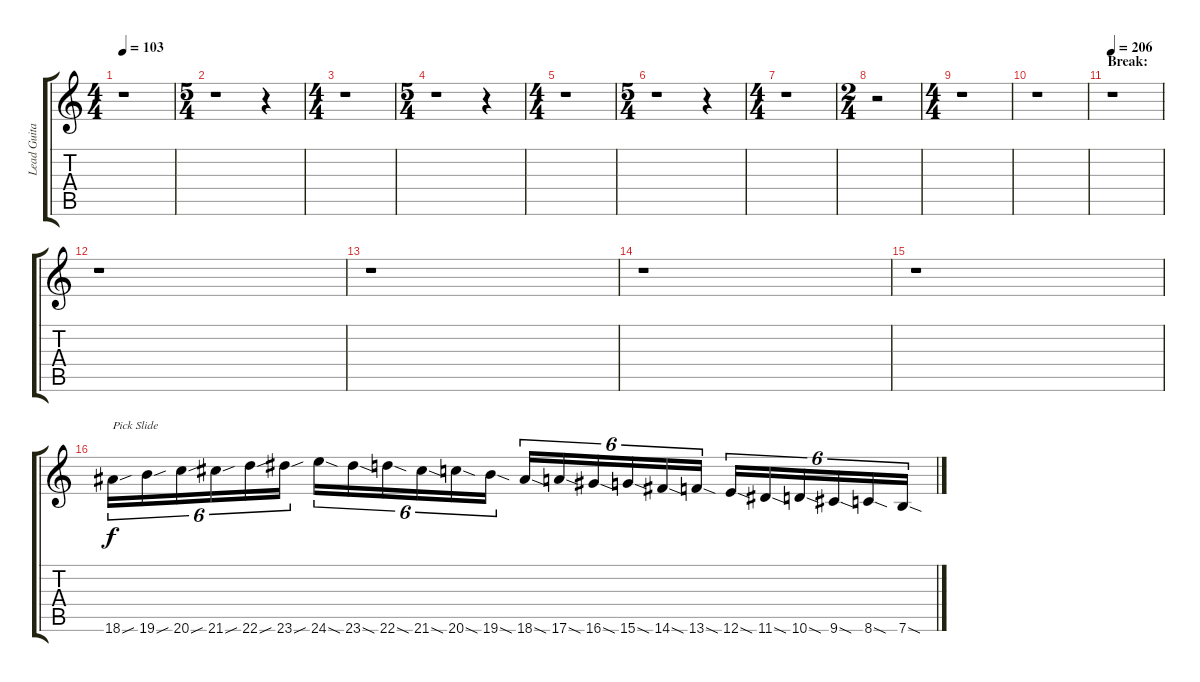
\track ("Lead Guitar I" "Lead Guita") {instrument distortionguitar}
\staff {score tabs}
\tuning (E4 B3 G3 D3 A2 E2) {hide}
\ts (4 4)
\tempo 103
\clef g2
\ks c
r.1{dy f} |
\ts (5 4)
r.1 r.4 |
\ts (4 4)
r.1 |
\ts (5 4)
r.1 r.4 |
\ts (4 4)
r.1 |
\ts (5 4)
r.1 r.4 |
\ts (4 4)
r.1 |
\ts (2 4)
r.2 |
\ts (4 4)
r.1 |
r.1 |
\section ("" "Break:")
\tempo 206
r.1 |
r.1 |
r.1 |
r.1 |
r.1 |
18.6{sou}.16{tu (6 4) txt "Pick Slide" volume 16 instrument guitarfretnoise} 19.6{sou}.16{tu (6 4)} 20.6{sou}.16{tu (6 4)} 21.6{sou}.16{tu (6 4)} 22.6{sou}.16{tu (6 4)} 23.6{sou}.16{tu (6 4)} 24.6{sod}.16{tu (6 4)} 23.6{sod}.16{tu (6 4)} 22.6{sod}.16{tu (6 4)} 21.6{sod}.16{tu (6 4)} 20.6{sod}.16{tu (6 4)} 19.6{sod}.16{tu (6 4)} 18.6{sod}.16{tu (6 4)} 17.6{sod}.16{tu (6 4)} 16.6{sod}.16{tu (6 4)} 15.6{sod}.16{tu (6 4)} 14.6{sod}.16{tu (6 4)} 13.6{sod}.16{tu (6 4)} 12.6{sod}.16{tu (6 4)} 11.6{sod}.16{tu (6 4)} 10.6{sod}.16{tu (6 4)} 9.6{sod}.16{tu (6 4)} 8.6{sod}.16{tu (6 4)} 7.6{sod}.16{tu (6 4)}
